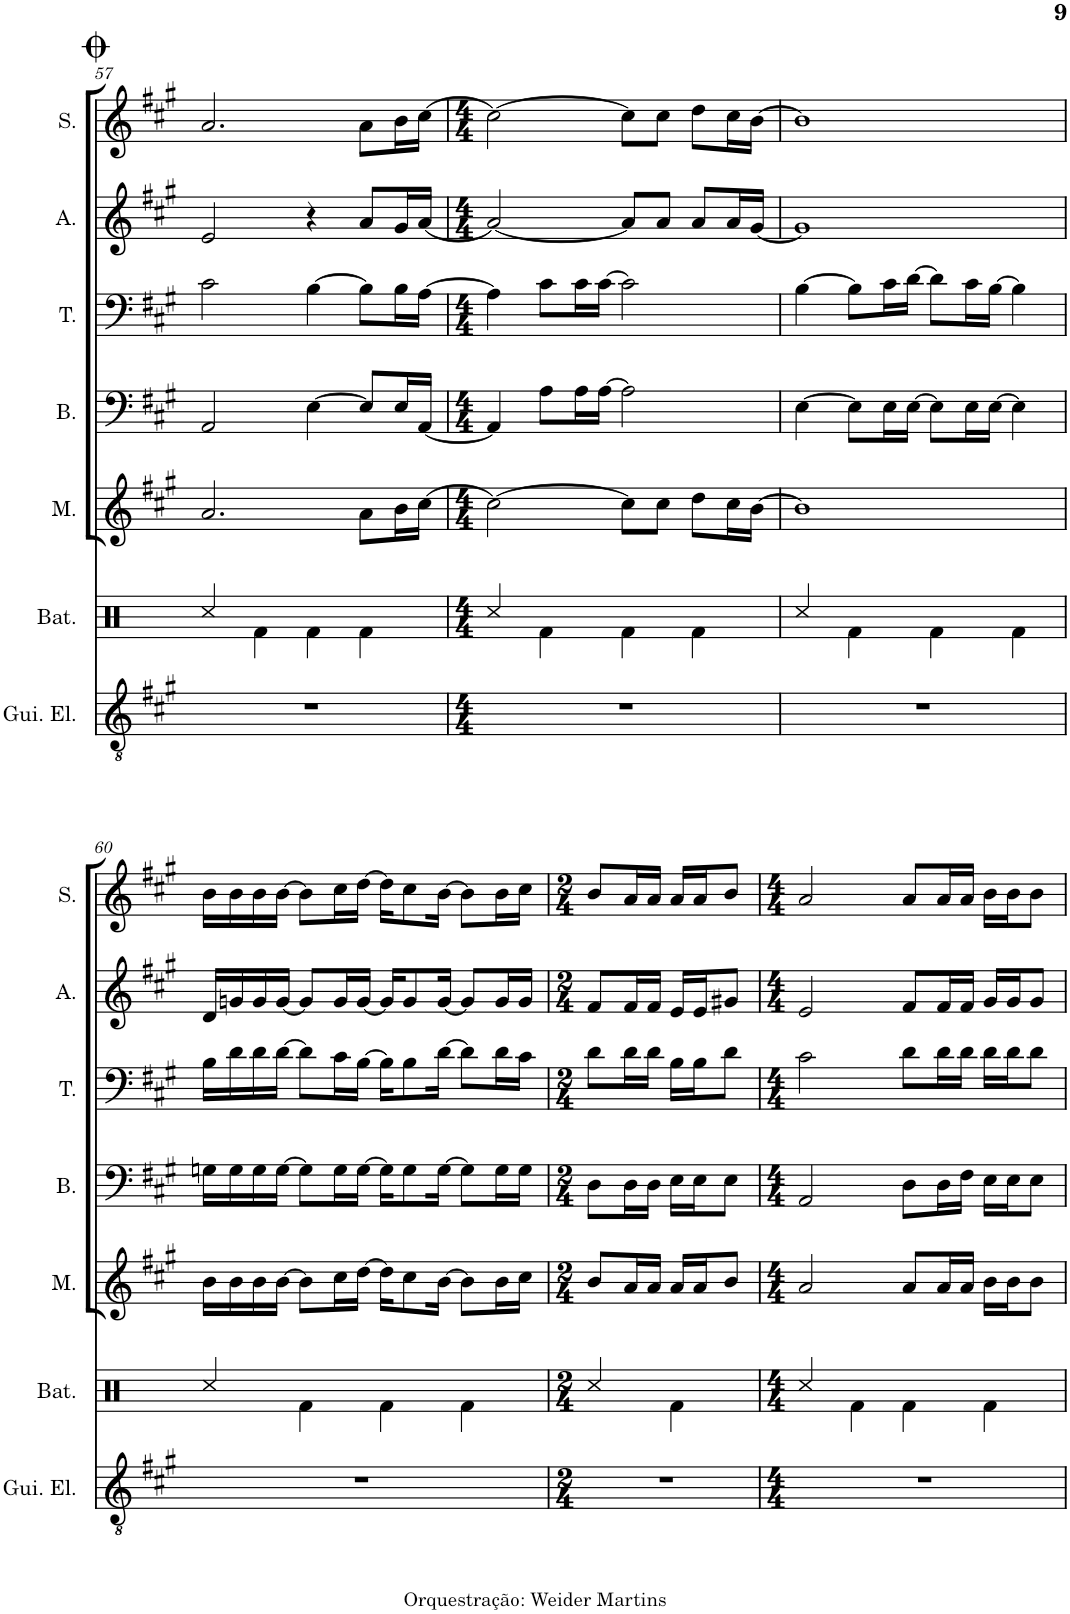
**kern	**kern	**kern	**kern	**kern	**kern	**kern
*part7	*part6	*part5	*part4	*part3	*part2	*part1
*staff7	*staff6	*staff5	*staff4	*staff3	*staff2	*staff1
*I"Guitarra elétrica	*I"Bateria	*I"Mulheres	*I"Bass	*I"Tenor	*I"Alto	*I"Soprano
*I'Gui. El.	*I'Bat.	*I'M.	*I'B.	*I'T.	*I'A.	*I'S.
!!LO:PB:g=z
*clefGv2	*clefX	*clefG2	*clefF4	*clefF4	*clefG2	*clefG2
*k[f#c#g#]	*k[f#c#g#]	*k[f#c#g#]	*k[f#c#g#]	*k[f#c#g#]	*k[f#c#g#]	*k[f#c#g#]
*M4/4	*M4/4	*M4/4	*M4/4	*M4/4	*M4/4	*M4/4
=57	=57	=57	=57	=57	=57	=57
1r	4Rcc/	2.a/	2AA/	2c#\	2e/	2.a/
.	4Rf\	.	.	.	.	.
.	4Rf\	.	[4E\	[4B\	4r	.
.	4Rf\	8a\L	8E/L]	8B\L]	8a/L	8a\L
.	.	16b\L	16E/L	16B\L	16g#/L	16b\L
.	.	[16cc#\JJ	[16AA/JJ	[16A\JJ	[16a/JJ	[16cc#\JJ
=58	=58	=58	=58	=58	=58	=58
*M4/4	*M4/4	*M4/4	*M4/4	*M4/4	*M4/4	*M4/4
1r	4Rcc/	2cc#\_	4AA/]	4A\]	2a/_	2cc#\_
.	4Rf\	.	8A\L	8c#\L	.	.
.	.	.	16A\L	16c#\L	.	.
.	.	.	[16A\JJ	[16c#\JJ	.	.
.	4Rf\	8cc#\L]	2A\]	2c#\]	8a/L]	8cc#\L]
.	.	8cc#\J	.	.	8a/J	8cc#\J
.	4Rf\	8dd\L	.	.	8a/L	8dd\L
.	.	16cc#\L	.	.	16a/L	16cc#\L
.	.	[16b\JJ	.	.	[16g#/JJ	[16b\JJ
=59	=59	=59	=59	=59	=59	=59
1r	4Rcc/	1b]	[4E\	[4B\	1g#]	1b]
.	4Rf\	.	8E\L]	8B\L]	.	.
.	.	.	16E\L	16c#\L	.	.
.	.	.	[16E\JJ	[16d\JJ	.	.
.	4Rf\	.	8E\L]	8d\L]	.	.
.	.	.	16E\L	16c#\L	.	.
.	.	.	[16E\JJ	[16B\JJ	.	.
.	4Rf\	.	4E\]	4B\]	.	.
!!LO:LB:g=z
=60	=60	=60	=60	=60	=60	=60
1r	4Rcc/	16b\LL	16Gn\LL	16B\LL	16d/LL	16b\LL
.	.	16b\	16G\	16d\	16gn/	16b\
.	.	16b\	16G\	16d\	16g/	16b\
.	.	[16b\JJ	[16G\JJ	[16d\JJ	[16g/JJ	[16b\JJ
.	4Rf\	8b\L]	8G\L]	8d\L]	8g/L]	8b\L]
.	.	16cc#\L	16G\L	16c#\L	16g/L	16cc#\L
.	.	[16dd\JJ	[16G\JJ	[16B\JJ	[16g/JJ	[16dd\JJ
.	4Rf\	16dd\KL]	16G\KL]	16B\KL]	16g/KL]	16dd\KL]
.	.	8cc#\	8G\	8B\	8g/	8cc#\
.	.	[16b\Jk	[16G\Jk	[16d\Jk	[16g/Jk	[16b\Jk
.	4Rf\	8b\L]	8G\L]	8d\L]	8g/L]	8b\L]
.	.	16b\L	16G\L	16d\L	16g/L	16b\L
.	.	16cc#\JJ	16G\JJ	16c#\JJ	16g/JJ	16cc#\JJ
=61	=61	=61	=61	=61	=61	=61
*M2/4	*M2/4	*M2/4	*M2/4	*M2/4	*M2/4	*M2/4
2r	4Rcc/	8b/L	8D\L	8d\L	8f#/L	8b/L
.	.	16a/L	16D\L	16d\L	16f#/L	16a/L
.	.	16a/JJ	16D\JJ	16d\JJ	16f#/JJ	16a/JJ
.	4Rf\	16a/LL	16E\LL	16B\LL	16e/LL	16a/LL
.	.	16a/J	16E\J	16B\J	16e/J	16a/J
.	.	8b/J	8E\J	8d\J	8g#X/J	8b/J
=62	=62	=62	=62	=62	=62	=62
*M4/4	*M4/4	*M4/4	*M4/4	*M4/4	*M4/4	*M4/4
1r	4Rcc/	2a/	2AA/	2c#\	2e/	2a/
.	4Rf\	.	.	.	.	.
.	4Rf\	8a/L	8D\L	8d\L	8f#/L	8a/L
.	.	16a/L	16D\L	16d\L	16f#/L	16a/L
.	.	16a/JJ	16F#\JJ	16d\JJ	16f#/JJ	16a/JJ
.	4Rf\	16b\LL	16E\LL	16d\LL	16g#/LL	16b\LL
.	.	16b\J	16E\J	16d\J	16g#/J	16b\J
.	.	8b\J	8E\J	8d\J	8g#/J	8b\J
=	=	=	=	=	=	=
*-	*-	*-	*-	*-	*-	*-
